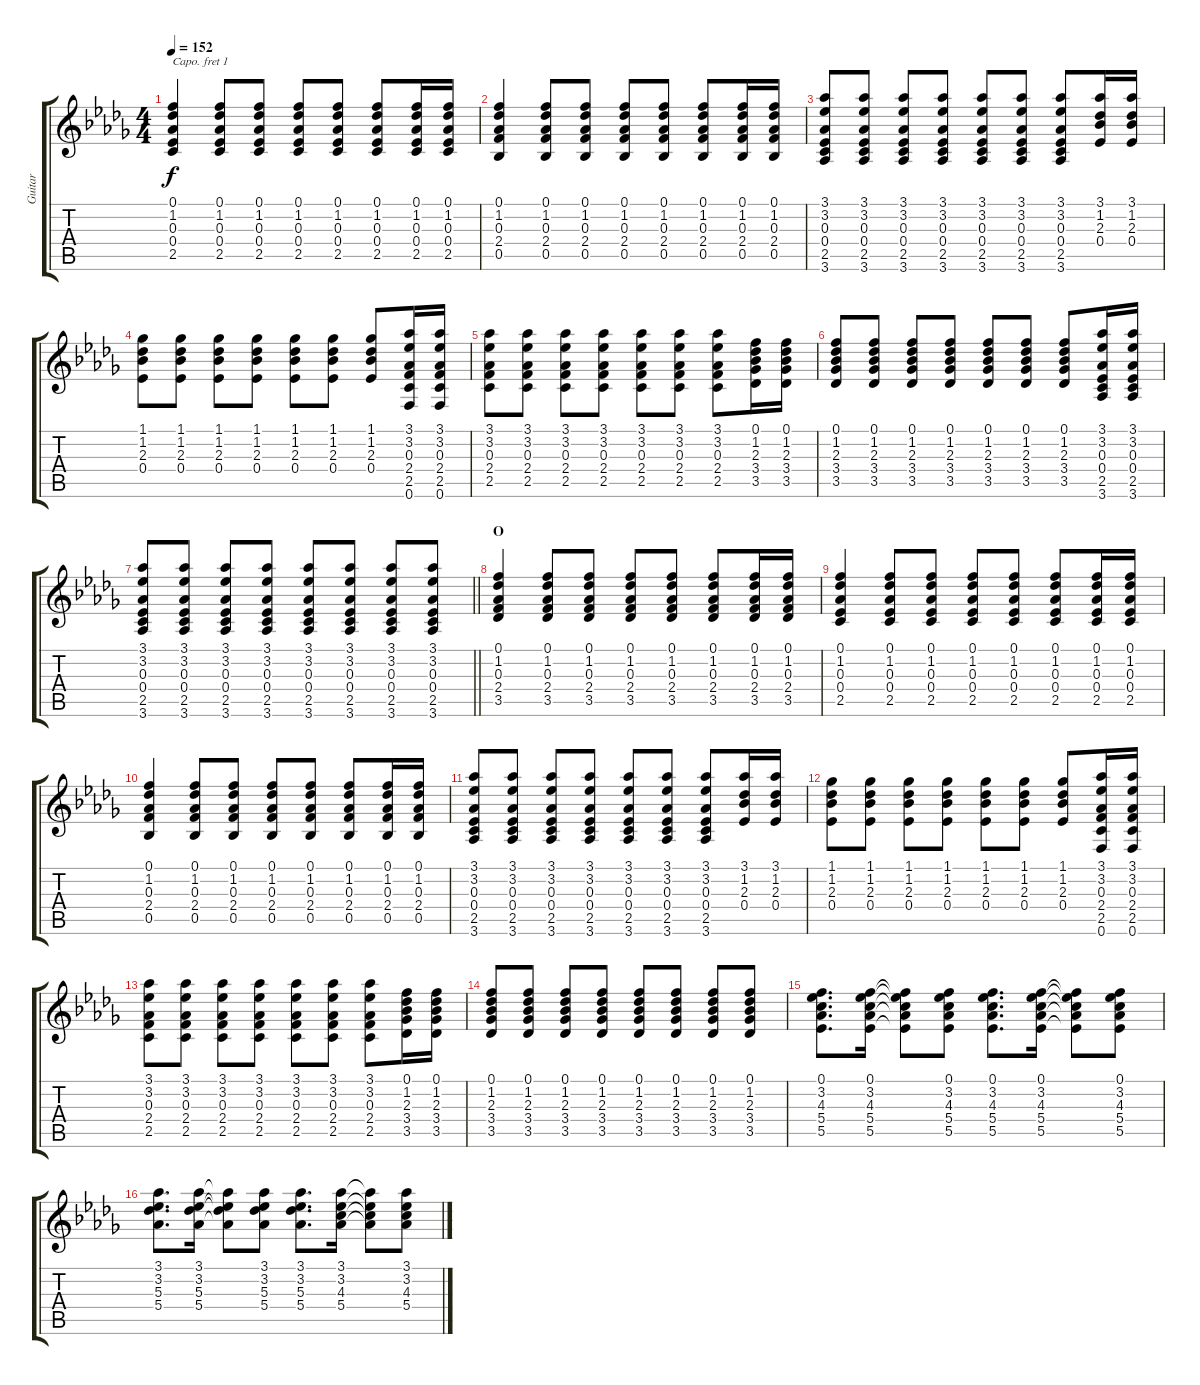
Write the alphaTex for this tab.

\track ("Guitar" "Guitar") {instrument acousticguitarsteel}
\staff {score tabs}
\capo 1
\tuning (E4 B3 G3 D3 A2 E2) {hide}
\ts (4 4)
\tempo 152
\clef g2
\ks db
(0.1 1.2 0.3 0.4 2.5).4{dy f} (0.1 1.2 0.3 0.4 2.5).8 (0.1 1.2 0.3 0.4 2.5).8 (0.1 1.2 0.3 0.4 2.5).8 (0.1 1.2 0.3 0.4 2.5).8 (0.1 1.2 0.3 0.4 2.5).8 (0.1 1.2 0.3 0.4 2.5).16 (0.1 1.2 0.3 0.4 2.5).16 |
(0.1 1.2 0.3 2.4 0.5).4 (0.1 1.2 0.3 2.4 0.5).8 (0.1 1.2 0.3 2.4 0.5).8 (0.1 1.2 0.3 2.4 0.5).8 (0.1 1.2 0.3 2.4 0.5).8 (0.1 1.2 0.3 2.4 0.5).8 (0.1 1.2 0.3 2.4 0.5).16 (0.1 1.2 0.3 2.4 0.5).16 |
(3.1 3.2 0.3 0.4 2.5 3.6).8 (3.1 3.2 0.3 0.4 2.5 3.6).8 (3.1 3.2 0.3 0.4 2.5 3.6).8 (3.1 3.2 0.3 0.4 2.5 3.6).8 (3.1 3.2 0.3 0.4 2.5 3.6).8 (3.1 3.2 0.3 0.4 2.5 3.6).8 (3.1 3.2 0.3 0.4 2.5 3.6).8 (3.1 1.2 2.3 0.4).16 (3.1 1.2 2.3 0.4).16 |
(1.1 1.2 2.3 0.4).8 (1.1 1.2 2.3 0.4).8 (1.1 1.2 2.3 0.4).8 (1.1 1.2 2.3 0.4).8 (1.1 1.2 2.3 0.4).8 (1.1 1.2 2.3 0.4).8 (1.1 1.2 2.3 0.4).8 (3.1 3.2 0.3 2.4 2.5 0.6).16 (3.1 3.2 0.3 2.4 2.5 0.6).16 |
(3.1 3.2 0.3 2.4 2.5).8 (3.1 3.2 0.3 2.4 2.5).8 (3.1 3.2 0.3 2.4 2.5).8 (3.1 3.2 0.3 2.4 2.5).8 (3.1 3.2 0.3 2.4 2.5).8 (3.1 3.2 0.3 2.4 2.5).8 (3.1 3.2 0.3 2.4 2.5).8 (0.1 1.2 2.3 3.4 3.5).16 (0.1 1.2 2.3 3.4 3.5).16 |
(0.1 1.2 2.3 3.4 3.5).8 (0.1 1.2 2.3 3.4 3.5).8 (0.1 1.2 2.3 3.4 3.5).8 (0.1 1.2 2.3 3.4 3.5).8 (0.1 1.2 2.3 3.4 3.5).8 (0.1 1.2 2.3 3.4 3.5).8 (0.1 1.2 2.3 3.4 3.5).8 (3.1 3.2 0.3 0.4 2.5 3.6).16 (3.1 3.2 0.3 0.4 2.5 3.6).16 |
\barLineRight lightlight
(3.1 3.2 0.3 0.4 2.5 3.6).8 (3.1 3.2 0.3 0.4 2.5 3.6).8 (3.1 3.2 0.3 0.4 2.5 3.6).8 (3.1 3.2 0.3 0.4 2.5 3.6).8 (3.1 3.2 0.3 0.4 2.5 3.6).8 (3.1 3.2 0.3 0.4 2.5 3.6).8 (3.1 3.2 0.3 0.4 2.5 3.6).8 (3.1 3.2 0.3 0.4 2.5 3.6).8 |
\section ("" "O")
(0.1 1.2 0.3 2.4 3.5).4 (0.1 1.2 0.3 2.4 3.5).8 (0.1 1.2 0.3 2.4 3.5).8 (0.1 1.2 0.3 2.4 3.5).8 (0.1 1.2 0.3 2.4 3.5).8 (0.1 1.2 0.3 2.4 3.5).8 (0.1 1.2 0.3 2.4 3.5).16 (0.1 1.2 0.3 2.4 3.5).16 |
(0.1 1.2 0.3 0.4 2.5).4 (0.1 1.2 0.3 0.4 2.5).8 (0.1 1.2 0.3 0.4 2.5).8 (0.1 1.2 0.3 0.4 2.5).8 (0.1 1.2 0.3 0.4 2.5).8 (0.1 1.2 0.3 0.4 2.5).8 (0.1 1.2 0.3 0.4 2.5).16 (0.1 1.2 0.3 0.4 2.5).16 |
(0.1 1.2 0.3 2.4 0.5).4 (0.1 1.2 0.3 2.4 0.5).8 (0.1 1.2 0.3 2.4 0.5).8 (0.1 1.2 0.3 2.4 0.5).8 (0.1 1.2 0.3 2.4 0.5).8 (0.1 1.2 0.3 2.4 0.5).8 (0.1 1.2 0.3 2.4 0.5).16 (0.1 1.2 0.3 2.4 0.5).16 |
(3.1 3.2 0.3 0.4 2.5 3.6).8 (3.1 3.2 0.3 0.4 2.5 3.6).8 (3.1 3.2 0.3 0.4 2.5 3.6).8 (3.1 3.2 0.3 0.4 2.5 3.6).8 (3.1 3.2 0.3 0.4 2.5 3.6).8 (3.1 3.2 0.3 0.4 2.5 3.6).8 (3.1 3.2 0.3 0.4 2.5 3.6).8 (3.1 1.2 2.3 0.4).16 (3.1 1.2 2.3 0.4).16 |
(1.1 1.2 2.3 0.4).8 (1.1 1.2 2.3 0.4).8 (1.1 1.2 2.3 0.4).8 (1.1 1.2 2.3 0.4).8 (1.1 1.2 2.3 0.4).8 (1.1 1.2 2.3 0.4).8 (1.1 1.2 2.3 0.4).8 (3.1 3.2 0.3 2.4 2.5 0.6).16 (3.1 3.2 0.3 2.4 2.5 0.6).16 |
(3.1 3.2 0.3 2.4 2.5).8 (3.1 3.2 0.3 2.4 2.5).8 (3.1 3.2 0.3 2.4 2.5).8 (3.1 3.2 0.3 2.4 2.5).8 (3.1 3.2 0.3 2.4 2.5).8 (3.1 3.2 0.3 2.4 2.5).8 (3.1 3.2 0.3 2.4 2.5).8 (0.1 1.2 2.3 3.4 3.5).16 (0.1 1.2 2.3 3.4 3.5).16 |
(0.1 1.2 2.3 3.4 3.5).8 (0.1 1.2 2.3 3.4 3.5).8 (0.1 1.2 2.3 3.4 3.5).8 (0.1 1.2 2.3 3.4 3.5).8 (0.1 1.2 2.3 3.4 3.5).8 (0.1 1.2 2.3 3.4 3.5).8 (0.1 1.2 2.3 3.4 3.5).8 (0.1 1.2 2.3 3.4 3.5).8 |
(0.1 3.2 4.3 5.4 5.5).8{d} (0.1 3.2 4.3 5.4 5.5).16 (0.1{t} 3.2{t} 4.3{t} 5.4{t} 5.5{t}).8 (0.1 3.2 4.3 5.4 5.5).8 (0.1 3.2 4.3 5.4 5.5).8{d} (0.1 3.2 4.3 5.4 5.5).16 (0.1{t} 3.2{t} 4.3{t} 5.4{t} 5.5{t}).8 (0.1 3.2 4.3 5.4 5.5).8 |
(3.1 3.2 5.3 5.4).8{d} (3.1 3.2 5.3 5.4).16 (3.1{t} 3.2{t} 5.3{t} 5.4{t}).8 (3.1 3.2 5.3 5.4).8 (3.1 3.2 5.3 5.4).8{d} (3.1 3.2 4.3 5.4).16 (3.1{t} 3.2{t} 4.3{t} 5.4{t}).8 (3.1 3.2 4.3 5.4).8
